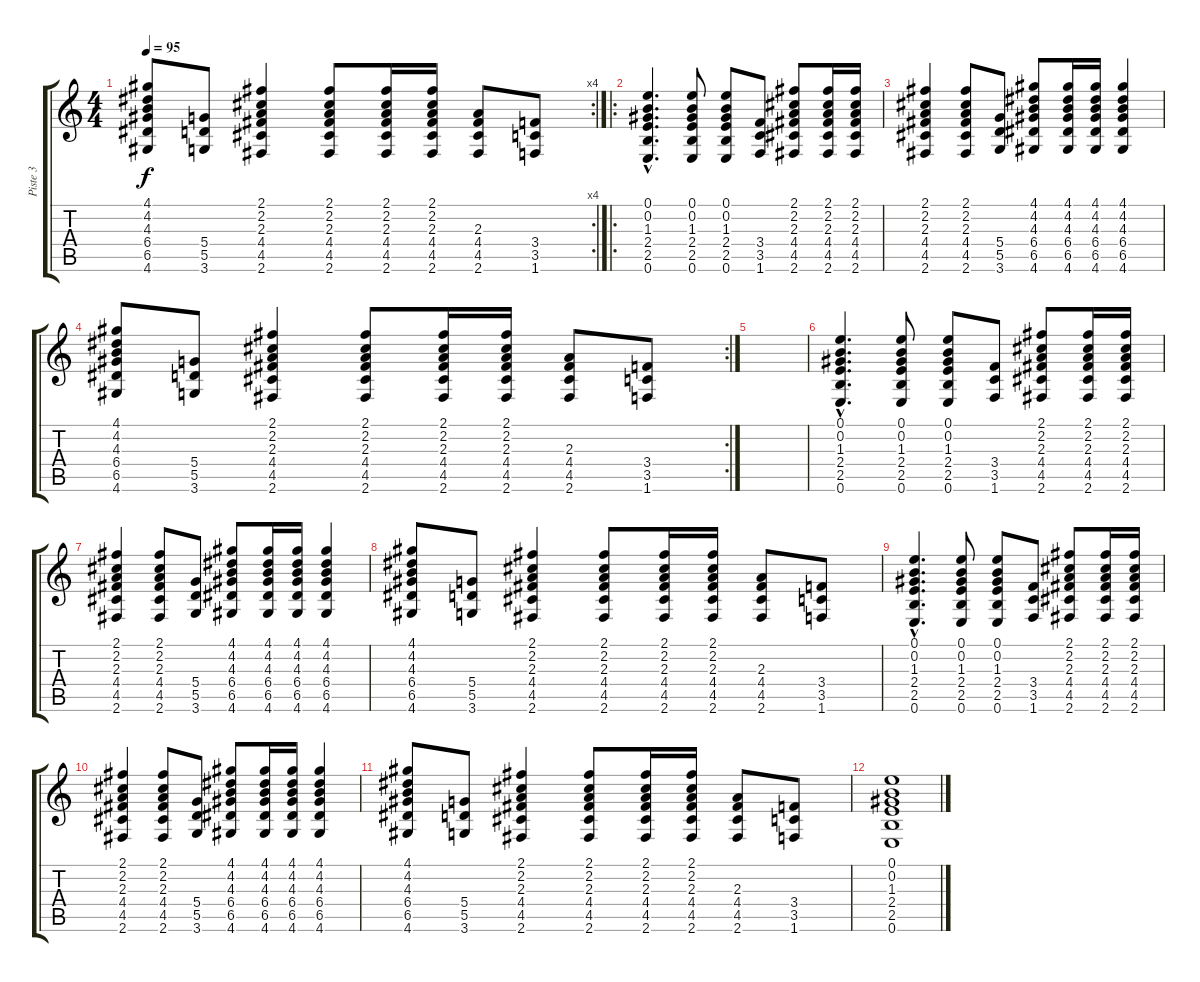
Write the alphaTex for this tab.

\track ("Piste 3" "Piste 3") {instrument acousticguitarnylon}
\staff {score tabs}
\tuning (E4 B3 G3 D3 A2 E2) {hide}
\rc 4
\ts (4 4)
\tempo 95
\clef g2
\ks c
(4.1 4.2 4.3 6.4 6.5 4.6).8{dy f} (5.4 5.5 3.6).8 (2.1 2.2 2.3 4.4 4.5 2.6).4 (2.1 2.2 2.3 4.4 4.5 2.6).8 (2.1 2.2 2.3 4.4 4.5 2.6).16 (2.1 2.2 2.3 4.4 4.5 2.6).16 (2.3 4.4 4.5 2.6).8 (3.4 3.5 1.6).8 |
\ro
(0.1{hac} 0.2{hac} 1.3{hac} 2.4{hac} 2.5{hac} 0.6{hac}).4{d} (0.1 0.2 1.3 2.4 2.5 0.6).8 (0.1 0.2 1.3 2.4 2.5 0.6).8 (3.4 3.5 1.6).8 (2.1 2.2 2.3 4.4 4.5 2.6).8 (2.1 2.2 2.3 4.4 4.5 2.6).16 (2.1 2.2 2.3 4.4 4.5 2.6).16 |
(2.1 2.2 2.3 4.4 4.5 2.6).4 (2.1 2.2 2.3 4.4 4.5 2.6).8 (5.4 5.5 3.6).8 (4.1 4.2 4.3 6.4 6.5 4.6).8 (4.1 4.2 4.3 6.4 6.5 4.6).16 (4.1 4.2 4.3 6.4 6.5 4.6).16 (4.1 4.2 4.3 6.4 6.5 4.6).4 |
\rc 2
(4.1 4.2 4.3 6.4 6.5 4.6).8 (5.4 5.5 3.6).8 (2.1 2.2 2.3 4.4 4.5 2.6).4 (2.1 2.2 2.3 4.4 4.5 2.6).8 (2.1 2.2 2.3 4.4 4.5 2.6).16 (2.1 2.2 2.3 4.4 4.5 2.6).16 (2.3 4.4 4.5 2.6).8 (3.4 3.5 1.6).8 |
|
(0.1{hac} 0.2{hac} 1.3{hac} 2.4{hac} 2.5{hac} 0.6{hac}).4{d} (0.1 0.2 1.3 2.4 2.5 0.6).8 (0.1 0.2 1.3 2.4 2.5 0.6).8 (3.4 3.5 1.6).8 (2.1 2.2 2.3 4.4 4.5 2.6).8 (2.1 2.2 2.3 4.4 4.5 2.6).16 (2.1 2.2 2.3 4.4 4.5 2.6).16 |
(2.1 2.2 2.3 4.4 4.5 2.6).4 (2.1 2.2 2.3 4.4 4.5 2.6).8 (5.4 5.5 3.6).8 (4.1 4.2 4.3 6.4 6.5 4.6).8 (4.1 4.2 4.3 6.4 6.5 4.6).16 (4.1 4.2 4.3 6.4 6.5 4.6).16 (4.1 4.2 4.3 6.4 6.5 4.6).4 |
(4.1 4.2 4.3 6.4 6.5 4.6).8 (5.4 5.5 3.6).8 (2.1 2.2 2.3 4.4 4.5 2.6).4 (2.1 2.2 2.3 4.4 4.5 2.6).8 (2.1 2.2 2.3 4.4 4.5 2.6).16 (2.1 2.2 2.3 4.4 4.5 2.6).16 (2.3 4.4 4.5 2.6).8 (3.4 3.5 1.6).8 |
(0.1{hac} 0.2{hac} 1.3{hac} 2.4{hac} 2.5{hac} 0.6{hac}).4{d} (0.1 0.2 1.3 2.4 2.5 0.6).8 (0.1 0.2 1.3 2.4 2.5 0.6).8 (3.4 3.5 1.6).8 (2.1 2.2 2.3 4.4 4.5 2.6).8 (2.1 2.2 2.3 4.4 4.5 2.6).16 (2.1 2.2 2.3 4.4 4.5 2.6).16 |
(2.1 2.2 2.3 4.4 4.5 2.6).4 (2.1 2.2 2.3 4.4 4.5 2.6).8 (5.4 5.5 3.6).8 (4.1 4.2 4.3 6.4 6.5 4.6).8 (4.1 4.2 4.3 6.4 6.5 4.6).16 (4.1 4.2 4.3 6.4 6.5 4.6).16 (4.1 4.2 4.3 6.4 6.5 4.6).4 |
(4.1 4.2 4.3 6.4 6.5 4.6).8 (5.4 5.5 3.6).8 (2.1 2.2 2.3 4.4 4.5 2.6).4 (2.1 2.2 2.3 4.4 4.5 2.6).8 (2.1 2.2 2.3 4.4 4.5 2.6).16 (2.1 2.2 2.3 4.4 4.5 2.6).16 (2.3 4.4 4.5 2.6).8 (3.4 3.5 1.6).8 |
(0.1 0.2 1.3 2.4 2.5 0.6).1
